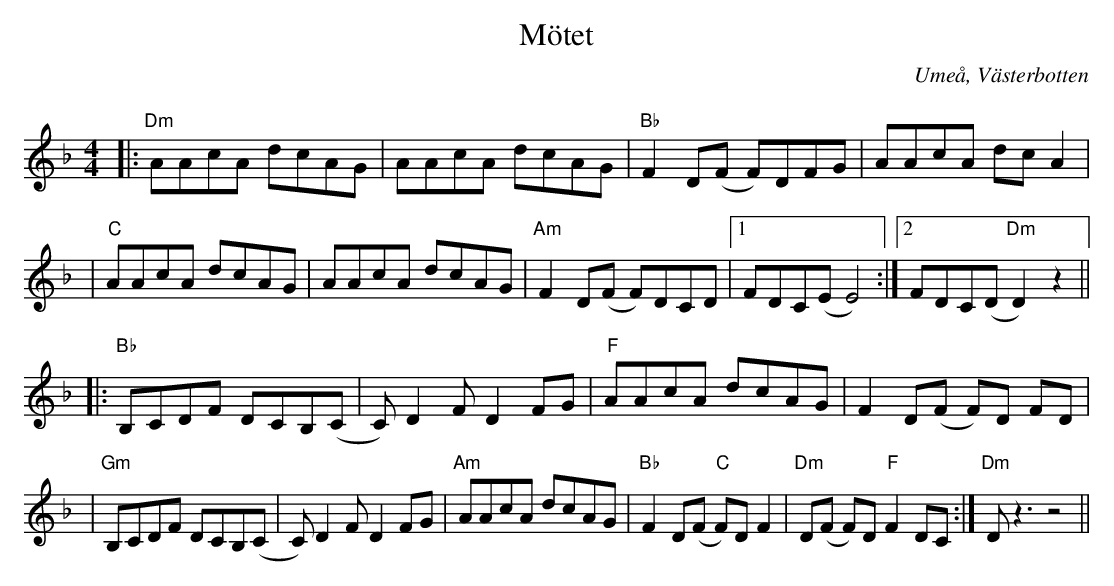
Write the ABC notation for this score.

X:1
T:Mötet
Q:150
O:Umeå, Västerbotten
M:4/4
L:1/8
K:Dm
|: "Dm" AAcA dcAG | AAcA dcAG | "Bb" F2D(F F)DFG | AAcA dcA2 |
|"C" AAcA dcAG | AAcA dcAG |"Am" F2D(F F)DCD |1 FDC(E E4) :|2 FDC(D "Dm"D2)z2 ||
|:"Bb"B,CDF DCB,(C | C)D2F D2FG |"F" AAcA dcAG | F2 D(F F)D FD |
|"Gm" B,CDF DCB,(C | C)D2F D2FG |"Am" AAcA dcAG | "Bb" F2D(F "C" F)DF2 |"Dm"D(F F)D "F"F2 DC:|"Dm"Dz3 z4 ||
